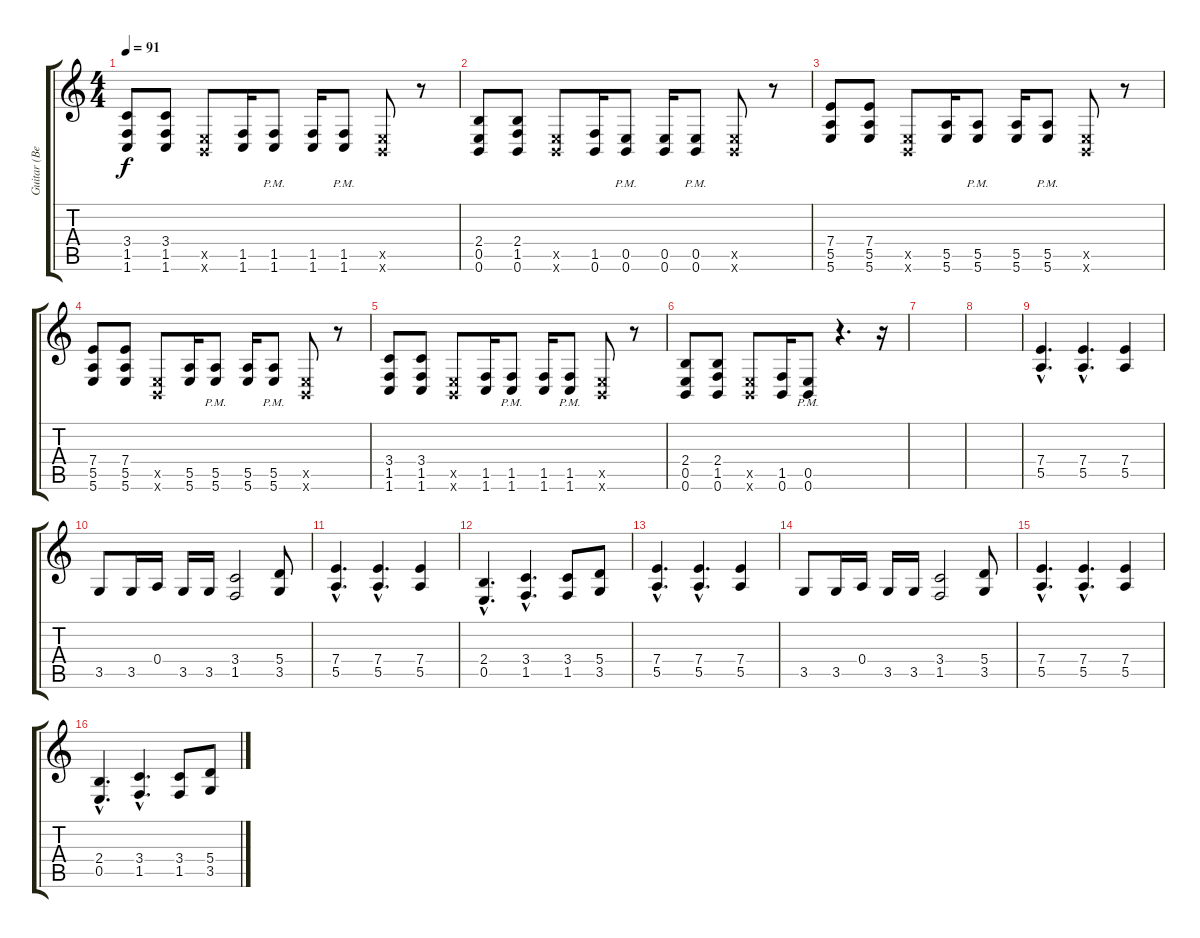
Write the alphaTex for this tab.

\track ("Guitar (Ben Moody)" "Guitar (Be") {instrument distortionguitar}
\staff {score tabs}
\tuning (B3 Gb3 D3 A2 E2 B1) {hide}
\ts (4 4)
\tempo 91
\clef g2
\ks c
(3.4 1.5 1.6).8{dy f} (3.4 1.5 1.6).8 (0.5{x} 0.6{x}).8 (1.5 1.6).16 (1.5{pm} 1.6{pm}).8 (1.5 1.6).16 (1.5{pm} 1.6{pm}).8 (0.5{x} 0.6{x}).8 r.8 |
(2.4 0.5 0.6).8 (2.4 1.5 0.6).8 (0.5{x} 0.6{x}).8 (1.5 0.6).16 (0.5{pm} 0.6{pm}).8 (0.5 0.6).16 (0.5{pm} 0.6{pm}).8 (0.5{x} 0.6{x}).8 r.8 |
(7.4 5.5 5.6).8{volume 14} (7.4 5.5 5.6).8 (0.5{x} 0.6{x}).8 (5.5 5.6).16 (5.5{pm} 5.6{pm}).8 (5.5 5.6).16 (5.5{pm} 5.6{pm}).8 (0.5{x} 0.6{x}).8 r.8 |
(7.4 5.5 5.6).8 (7.4 5.5 5.6).8 (0.5{x} 0.6{x}).8 (5.5 5.6).16 (5.5{pm} 5.6{pm}).8 (5.5 5.6).16 (5.5{pm} 5.6{pm}).8 (0.5{x} 0.6{x}).8 r.8 |
(3.4 1.5 1.6).8 (3.4 1.5 1.6).8 (0.5{x} 0.6{x}).8 (1.5 1.6).16 (1.5{pm} 1.6{pm}).8 (1.5 1.6).16 (1.5{pm} 1.6{pm}).8 (0.5{x} 0.6{x}).8 r.8 |
(2.4 0.5 0.6).8 (2.4 1.5 0.6).8 (0.5{x} 0.6{x}).8 (1.5 0.6).16 (0.5{pm} 0.6{pm}).8 r.4{d} r.16 |
|
|
(7.4{hac} 5.5{hac}).4{d} (7.4{hac} 5.5{hac}).4{d} (7.4 5.5).4 |
3.5.8 3.5.16 0.4.16 3.5.16 3.5.16 (3.4 1.5).2 (5.4 3.5).8 |
(7.4{hac} 5.5{hac}).4{d} (7.4{hac} 5.5{hac}).4{d} (7.4 5.5).4 |
(2.4{hac} 0.5{hac}).4{d} (3.4{hac} 1.5{hac}).4{d} (3.4 1.5).8 (5.4 3.5).8 |
(7.4{hac} 5.5{hac}).4{d} (7.4{hac} 5.5{hac}).4{d} (7.4 5.5).4 |
3.5.8 3.5.16 0.4.16 3.5.16 3.5.16 (3.4 1.5).2 (5.4 3.5).8 |
(7.4{hac} 5.5{hac}).4{d} (7.4{hac} 5.5{hac}).4{d} (7.4 5.5).4 |
(2.4{hac} 0.5{hac}).4{d} (3.4{hac} 1.5{hac}).4{d} (3.4 1.5).8 (5.4 3.5).8
